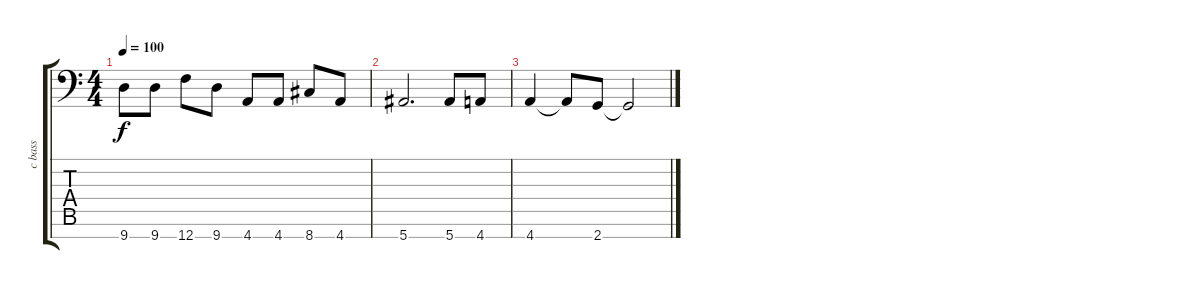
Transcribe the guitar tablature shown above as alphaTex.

\track ("c bass" "c bass") {instrument contrabass}
\staff {score tabs}
\tuning (E4 B3 G3 D3 A2 E2 F1) {hide}
\ts (4 4)
\tempo 100
\clef f4
\ks c
9.7.8{dy f} 9.7.8 12.7.8 9.7.8 4.7.8 4.7.8 8.7.8 4.7.8 |
5.7.2{d} 5.7.8 4.7.8 |
4.7.4 4.7{t}.8 2.7.8 2.7{t}.2
